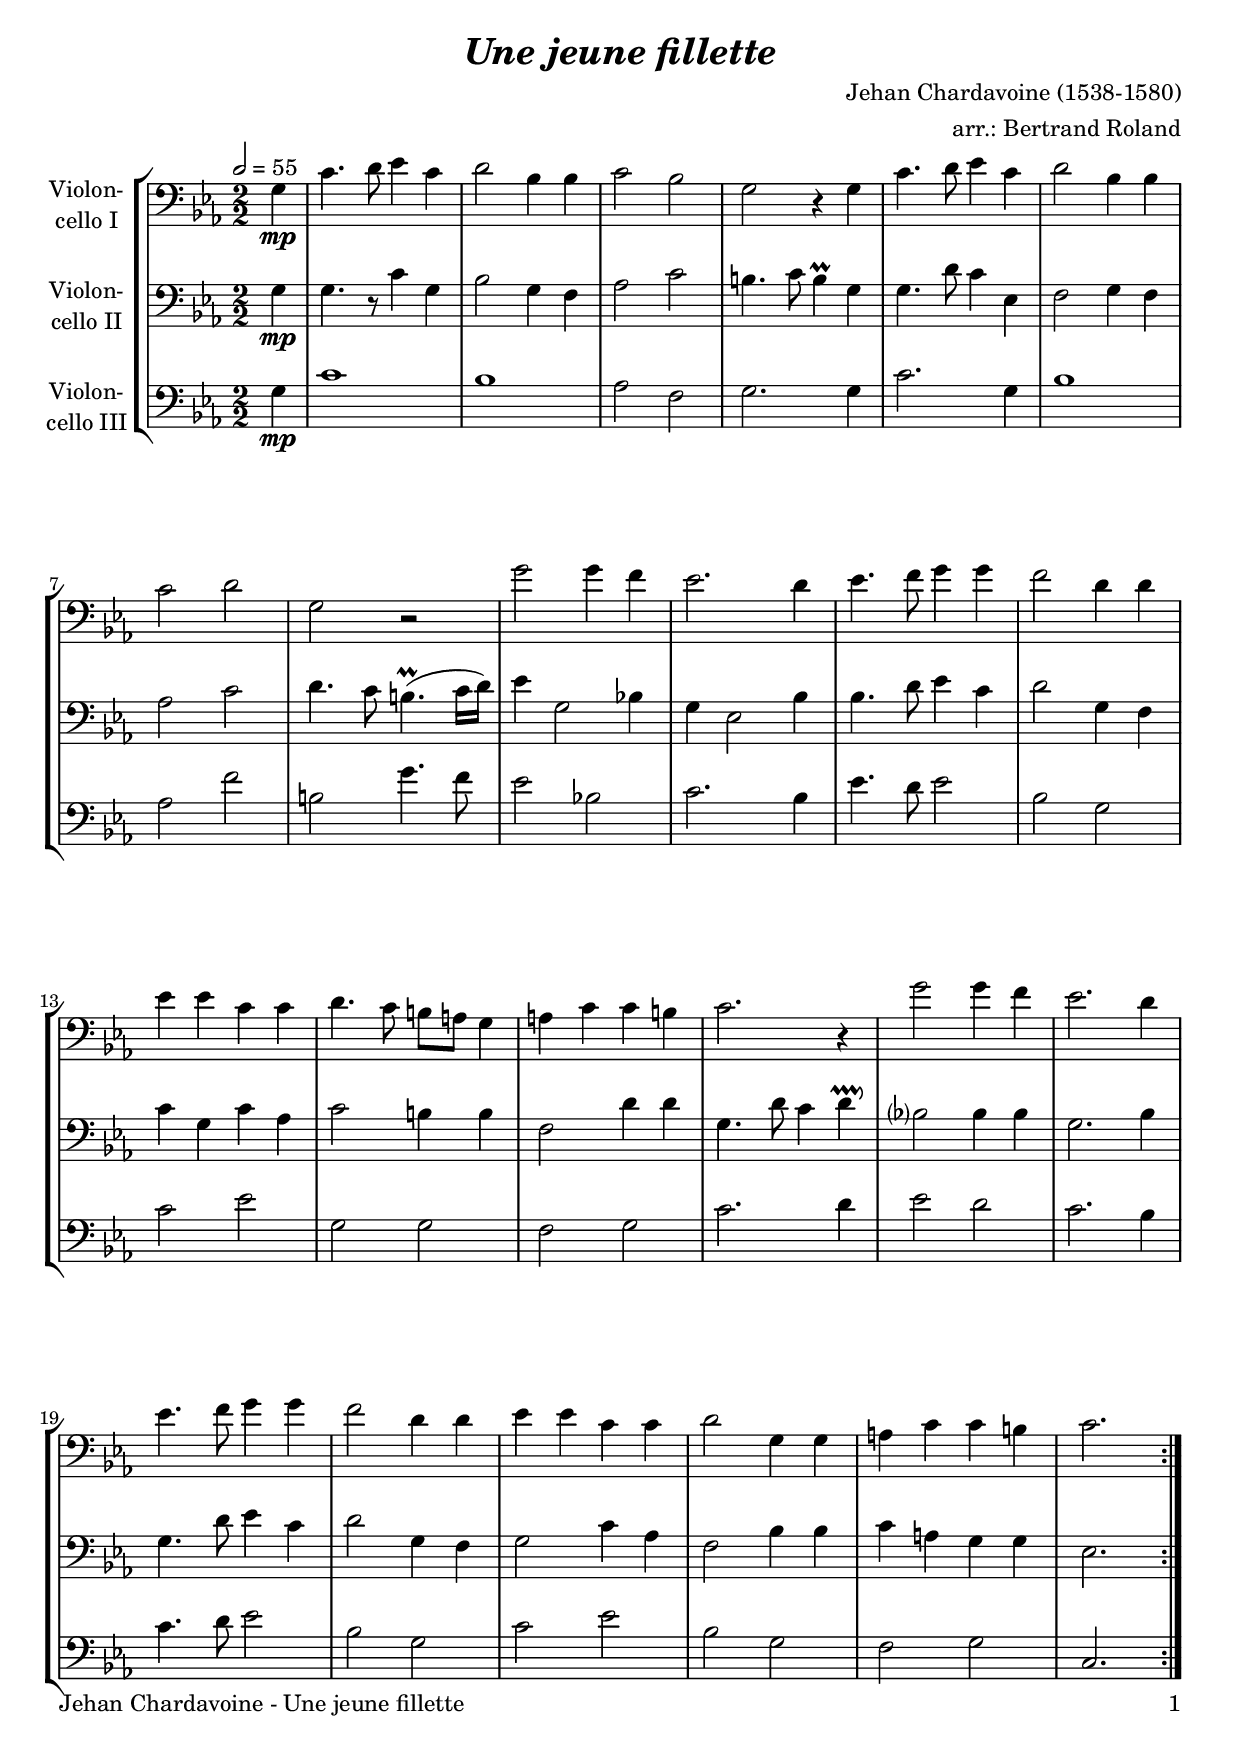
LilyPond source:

\version "2.20.2"
\include "deutsch.ly"

#(set-global-staff-size 20)

\header {
  title     = \markup \bold \italic "Une jeune fillette"
  composer  = "Jehan Chardavoine (1538-1580)"
  arranger  = "arr.: Bertrand Roland"
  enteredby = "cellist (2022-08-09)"
%  piece     = ""
}

voiceconsts = {
  \key e \minor
  \time 2/2
  \clef "bass"
  \numericTimeSignature
%  \compressEmptyMeasures
  % Set default beaming for all staves
%  \set Timing.beamExceptions = #'()
%  \set Timing.baseMoment     = #(ly:make-moment 1 4)
%  \set Timing.beatStructure  = #'(1 1 1)
  \tempo 2=55
}

micl = "clarinet"
mifl = "flute"
miob = "oboe"
mifh = "french horn"
misx = "tenor sax"
mist = "string ensemble 1"
mivl = "violin"
miba = "cello"

va = \relative c' {
  \voiceconsts

  \repeat volta 2 {
    \partial 4 h4\mp
    e4. fis8 g4 e
    fis2 d4 d
    e2 d
    h r4 h
    e4. fis8 g4 e

    fis2 d4 d
    e2 fis
    h, r
    h' h4 a
    g2. fis4
    g4. a8 h4 h

    a2 fis4 fis
    g g e e
    fis4. e8 dis cis h4
    cis e e dis
    e2. r4
    h'2 h4 a
    g2. fis4

    g4. a8 h4 h
    a2 fis4 fis
    g g e e
    fis2 h,4 h
    cis e e dis
    e2.
  }
}

vb = \relative c' {
  \voiceconsts

  \repeat volta 2 {
    \partial 4 h4\mp
    h4. r8 e4 h
    d2 h4 a
    c2 e
    dis4. e8 dis4\prall h
    h4. fis'8 e4 g,

    a2 h4 a
    c2 e
    fis4. e8 dis4.(\prall e16 fis)
    g4 h,2 d!4
    h g2 d'4
    d4. fis8 g4 e

    fis2 h,4 a
    e' h e c
    e2 dis4 dis
    a2 fis'4 fis
    h,4. fis'8 e4 fis\pralldown
    d?2 d4 d
    h2. d4

    h4. fis'8 g4 e
    fis2 h,4 a
    h2 e4 c
    a2 d4 d
    e cis h h
    g2.
  }
}

vc = \relative c' {
  \voiceconsts

  \repeat volta 2 {
    \partial 4 h4\mp
    e1
    d
    c2 a
    h2. h4
    e2. h4

    d1
    c2 a'
    dis, h'4. a8
    g2 d!
    e2. d4
    g4. fis8 g2

    d h
    e g
    h, h
    a h
    e2. fis4
    g2 fis
    e2. d4

    e4. fis8 g2
    d h
    e g
    d h
    a h
    e,2.
  }
}


music = \new StaffGroup <<
      \new Staff {
	\set Staff.midiInstrument = \miba
	\set Staff.instrumentName = \markup \center-column { "Violon-" "cello I" }
	\transpose e c { \va }
      }

      \new Staff {
	\set Staff.midiInstrument = \miba
	\set Staff.instrumentName = \markup \center-column { "Violon-" "cello II" }
	\transpose e c { \vb }
      }

      \new Staff {
	\set Staff.midiInstrument = \miba
	\set Staff.instrumentName = \markup \center-column { "Violon-" "cello III" }
	\transpose e c { \vc }
      }
>>

\book {
   \paper {
    print-page-number = ##t
    print-first-page-number = ##t
    ragged-last-bottom = ##f
    oddHeaderMarkup = \markup \null
    evenHeaderMarkup = \markup \null
    oddFooterMarkup = \markup {
      \fill-line {
%        \on-the-fly #print-page-number-check-first
        "Jehan Chardavoine - Une jeune fillette" \fromproperty #'page:page-number-string
      }
    }
    evenFooterMarkup = \oddFooterMarkup
  } \score {
    \music
    \layout {}
  }

  \score {
    \unfoldRepeats \music

    \midi {
      \context {
        \Score
      }
    }
  }
}